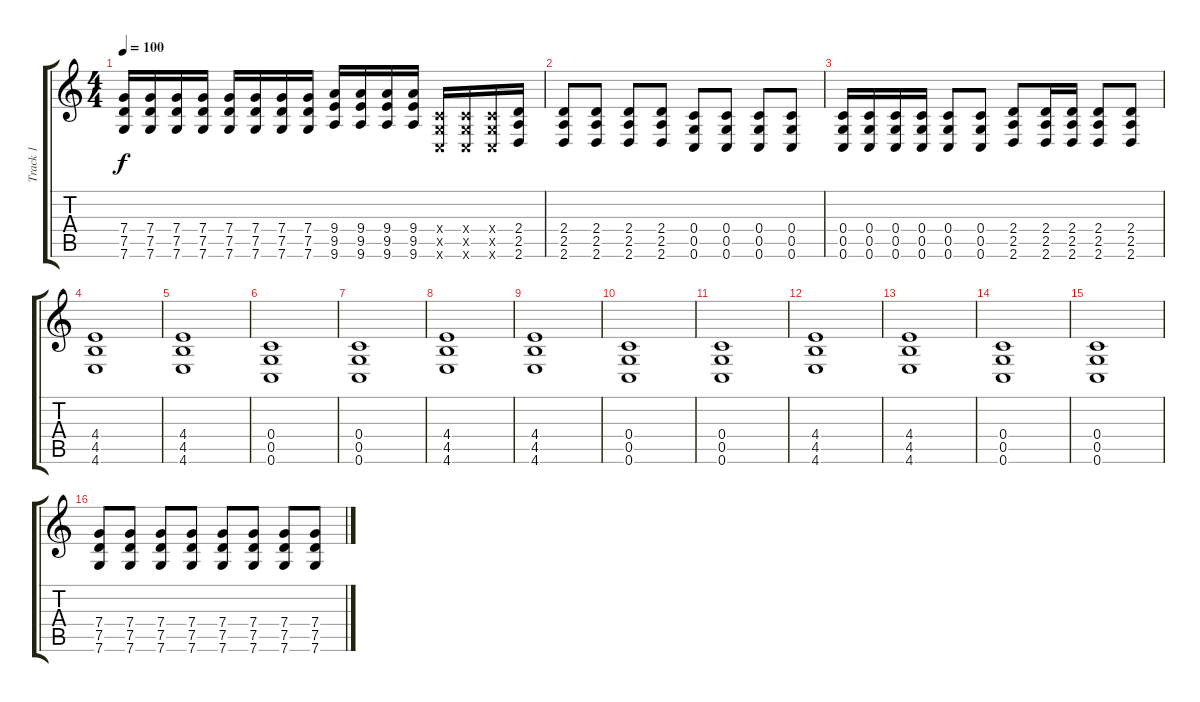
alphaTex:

\track ("Track 1" "Track 1") {instrument overdrivenguitar}
\staff {score tabs}
\tuning (D4 A3 F3 C3 G2 C2) {hide}
\ts (4 4)
\tempo 100
\clef g2
\ks c
(7.4 7.5 7.6).16{dy f} (7.4 7.5 7.6).16 (7.4 7.5 7.6).16 (7.4 7.5 7.6).16 (7.4 7.5 7.6).16 (7.4 7.5 7.6).16 (7.4 7.5 7.6).16 (7.4 7.5 7.6).16 (9.4 9.5 9.6).16 (9.4 9.5 9.6).16 (9.4 9.5 9.6).16 (9.4 9.5 9.6).16 (0.4{x} 0.5{x} 0.6{x}).16 (0.4{x} 0.5{x} 0.6{x}).16 (0.4{x} 0.5{x} 0.6{x}).16 (2.4 2.5 2.6).16 |
(2.4 2.5 2.6).8 (2.4 2.5 2.6).8 (2.4 2.5 2.6).8 (2.4 2.5 2.6).8 (0.4 0.5 0.6).8 (0.4 0.5 0.6).8 (0.4 0.5 0.6).8 (0.4 0.5 0.6).8 |
(0.4 0.5 0.6).16 (0.4 0.5 0.6).16 (0.4 0.5 0.6).16 (0.4 0.5 0.6).16 (0.4 0.5 0.6).8 (0.4 0.5 0.6).8 (2.4 2.5 2.6).8 (2.4 2.5 2.6).16 (2.4 2.5 2.6).16 (2.4 2.5 2.6).8 (2.4 2.5 2.6).8 |
(4.4 4.5 4.6).1 |
(4.4 4.5 4.6).1 |
(0.4 0.5 0.6).1 |
(0.4 0.5 0.6).1 |
(4.4 4.5 4.6).1 |
(4.4 4.5 4.6).1 |
(0.4 0.5 0.6).1 |
(0.4 0.5 0.6).1 |
(4.4 4.5 4.6).1 |
(4.4 4.5 4.6).1 |
(0.4 0.5 0.6).1 |
(0.4 0.5 0.6).1 |
(7.4 7.5 7.6).8 (7.4 7.5 7.6).8 (7.4 7.5 7.6).8 (7.4 7.5 7.6).8 (7.4 7.5 7.6).8 (7.4 7.5 7.6).8 (7.4 7.5 7.6).8 (7.4 7.5 7.6).8
